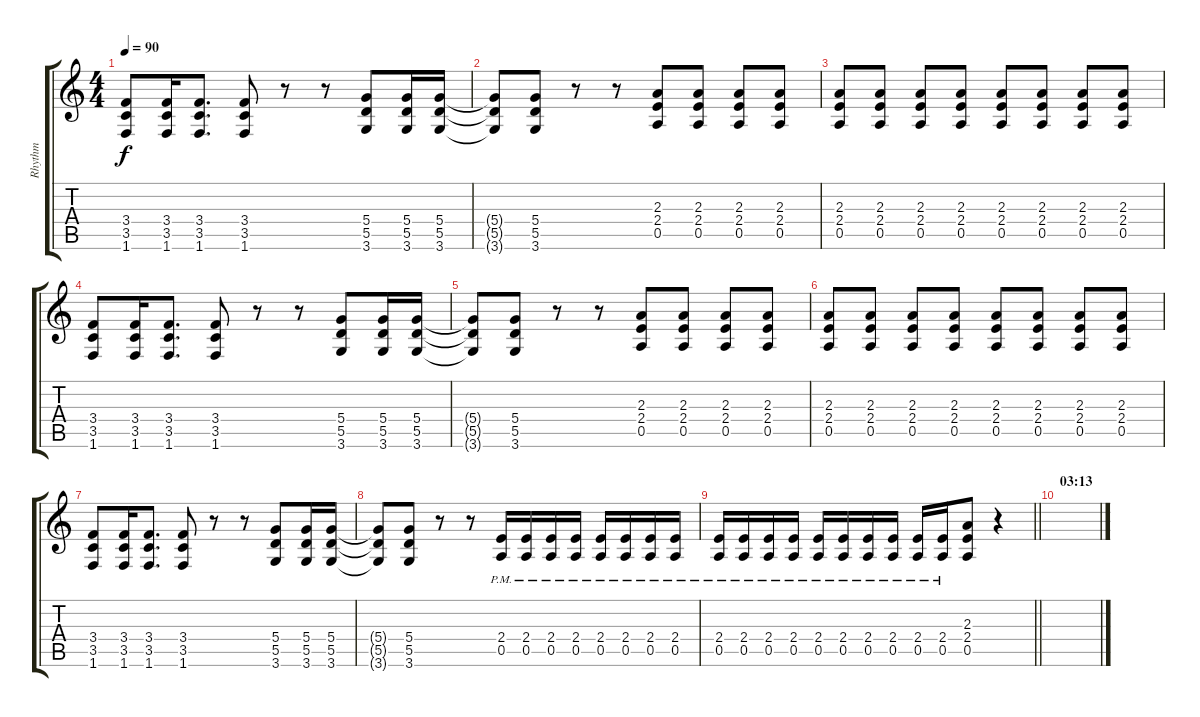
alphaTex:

\track ("Rhythm" "Rhythm") {instrument distortionguitar}
\staff {score tabs}
\tuning (E4 B3 G3 D3 A2 E2) {hide}
\ts (4 4)
\tempo 90
\clef g2
\ks c
(3.4 3.5 1.6).8{dy f} (3.4 3.5 1.6).16 (3.4 3.5 1.6).8{d} (3.4 3.5 1.6).8 r.8 r.8 (5.4 5.5 3.6).8 (5.4 5.5 3.6).16 (5.4 5.5 3.6).16 |
(5.4{t} 5.5{t} 3.6{t}).8 (5.4 5.5 3.6).8 r.8 r.8 (2.3 2.4 0.5).8 (2.3 2.4 0.5).8 (2.3 2.4 0.5).8 (2.3 2.4 0.5).8 |
(2.3 2.4 0.5).8 (2.3 2.4 0.5).8 (2.3 2.4 0.5).8 (2.3 2.4 0.5).8 (2.3 2.4 0.5).8 (2.3 2.4 0.5).8 (2.3 2.4 0.5).8 (2.3 2.4 0.5).8 |
(3.4 3.5 1.6).8 (3.4 3.5 1.6).16 (3.4 3.5 1.6).8{d} (3.4 3.5 1.6).8 r.8 r.8 (5.4 5.5 3.6).8 (5.4 5.5 3.6).16 (5.4 5.5 3.6).16 |
(5.4{t} 5.5{t} 3.6{t}).8 (5.4 5.5 3.6).8 r.8 r.8 (2.3 2.4 0.5).8 (2.3 2.4 0.5).8 (2.3 2.4 0.5).8 (2.3 2.4 0.5).8 |
(2.3 2.4 0.5).8 (2.3 2.4 0.5).8 (2.3 2.4 0.5).8 (2.3 2.4 0.5).8 (2.3 2.4 0.5).8 (2.3 2.4 0.5).8 (2.3 2.4 0.5).8 (2.3 2.4 0.5).8 |
(3.4 3.5 1.6).8 (3.4 3.5 1.6).16 (3.4 3.5 1.6).8{d} (3.4 3.5 1.6).8 r.8 r.8 (5.4 5.5 3.6).8 (5.4 5.5 3.6).16 (5.4 5.5 3.6).16 |
(5.4{t} 5.5{t} 3.6{t}).8 (5.4 5.5 3.6).8 r.8 r.8 (2.4{pm} 0.5{pm}).16 (2.4{pm} 0.5{pm}).16 (2.4{pm} 0.5{pm}).16 (2.4{pm} 0.5{pm}).16 (2.4{pm} 0.5{pm}).16 (2.4{pm} 0.5{pm}).16 (2.4{pm} 0.5{pm}).16 (2.4{pm} 0.5{pm}).16 |
\barLineRight lightlight
(2.4{pm} 0.5{pm}).16 (2.4{pm} 0.5{pm}).16 (2.4{pm} 0.5{pm}).16 (2.4{pm} 0.5{pm}).16 (2.4{pm} 0.5{pm}).16 (2.4{pm} 0.5{pm}).16 (2.4{pm} 0.5{pm}).16 (2.4{pm} 0.5{pm}).16 (2.4{pm} 0.5{pm}).16 (2.4{pm} 0.5{pm}).16 (2.3 2.4 0.5).8 r.4 |
\section ("" "03:13")
